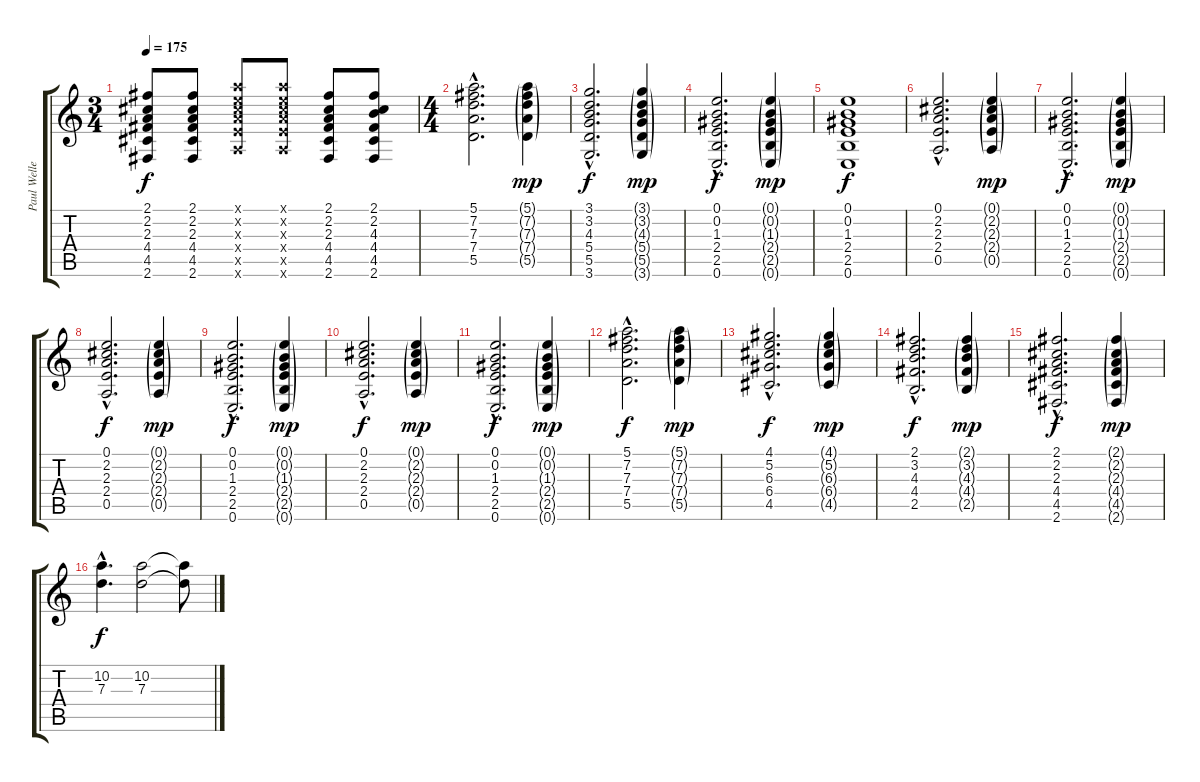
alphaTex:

\track ("Paul Weller guitar2" "Paul Welle") {instrument distortionguitar}
\staff {score tabs}
\tuning (E4 B3 G3 D3 A2 E2) {hide}
\ts (3 4)
\tempo 175
\clef g2
\ks c
(2.1 2.2 2.3 4.4 4.5 2.6).8{dy f} (2.1 2.2 2.3 4.4 4.5 2.6).8 (5.1{x} 5.2{x} 6.3{x} 7.4{x} 7.5{x} 5.6{x}).8 (5.1{x} 5.2{x} 6.3{x} 7.4{x} 7.5{x} 5.6{x}).8 (2.1 2.2 2.3 4.4 4.5 2.6).8 (2.1 2.2 4.3 4.4 4.5 2.6).8 |
\ts (4 4)
(5.1{hac} 7.2{hac} 7.3 7.4{hac} 5.5{hac}).2{d} (5.1{g} 7.2{g} 7.3{g} 7.4{g} 5.5{g}).4{dy mp} |
(3.1{hac} 3.2{hac} 4.3{hac} 5.4{hac} 5.5{hac} 3.6{hac}).2{d dy f} (3.1{g} 3.2{g} 4.3{g} 5.4{g} 5.5{g} 3.6{g}).4{dy mp} |
(0.1{hac} 0.2{hac} 1.3{hac} 2.4{hac} 2.5{hac} 0.6{hac}).2{d dy f} (0.1{g} 0.2{g} 1.3{g} 2.4{g} 2.5{g} 0.6{g}).4{dy mp} |
(0.1 0.2 1.3 2.4 2.5 0.6).1{dy f} |
(0.1{hac} 2.2{hac} 2.3{hac} 2.4{hac} 0.5{hac}).2{d} (0.1{g} 2.2{g} 2.3{g} 2.4{g} 0.5{g}).4{dy mp} |
(0.1{hac} 0.2{hac} 1.3{hac} 2.4{hac} 2.5{hac} 0.6{hac}).2{d dy f} (0.1{g} 0.2{g} 1.3{g} 2.4{g} 2.5{g} 0.6{g}).4{dy mp} |
(0.1{hac} 2.2{hac} 2.3{hac} 2.4{hac} 0.5{hac}).2{d dy f} (0.1{g} 2.2{g} 2.3{g} 2.4{g} 0.5{g}).4{dy mp} |
(0.1{hac} 0.2{hac} 1.3{hac} 2.4{hac} 2.5{hac} 0.6{hac}).2{d dy f} (0.1{g} 0.2{g} 1.3{g} 2.4{g} 2.5{g} 0.6{g}).4{dy mp} |
(0.1{hac} 2.2{hac} 2.3{hac} 2.4{hac} 0.5{hac}).2{d dy f} (0.1{g} 2.2{g} 2.3{g} 2.4{g} 0.5{g}).4{dy mp} |
(0.1{hac} 0.2{hac} 1.3{hac} 2.4{hac} 2.5{hac} 0.6{hac}).2{d dy f} (0.1{g} 0.2{g} 1.3{g} 2.4{g} 2.5{g} 0.6{g}).4{dy mp} |
(5.1{hac} 7.2{hac} 7.3 7.4{hac} 5.5{hac}).2{d dy f} (5.1{g} 7.2{g} 7.3{g} 7.4{g} 5.5{g}).4{dy mp} |
(4.1{hac} 5.2{hac} 6.3{hac} 6.4{hac} 4.5{hac}).2{d dy f} (4.1{g} 5.2{g} 6.3{g} 6.4{g} 4.5{g}).4{dy mp} |
(2.1{hac} 3.2{hac} 4.3{hac} 4.4{hac} 2.5{hac}).2{d dy f} (2.1{g} 3.2{g} 4.3{g} 4.4{g} 2.5{g}).4{dy mp} |
(2.1{hac} 2.2{hac} 2.3{hac} 4.4{hac} 4.5{hac} 2.6{hac}).2{d dy f} (2.1{g} 2.2{g} 2.3{g} 4.4{g} 4.5{g} 2.6{g}).4{dy mp} |
(10.2{hac} 7.3).4{d dy f volume 13} (10.2 7.3).2 (10.2{t} 7.3{t}).8
